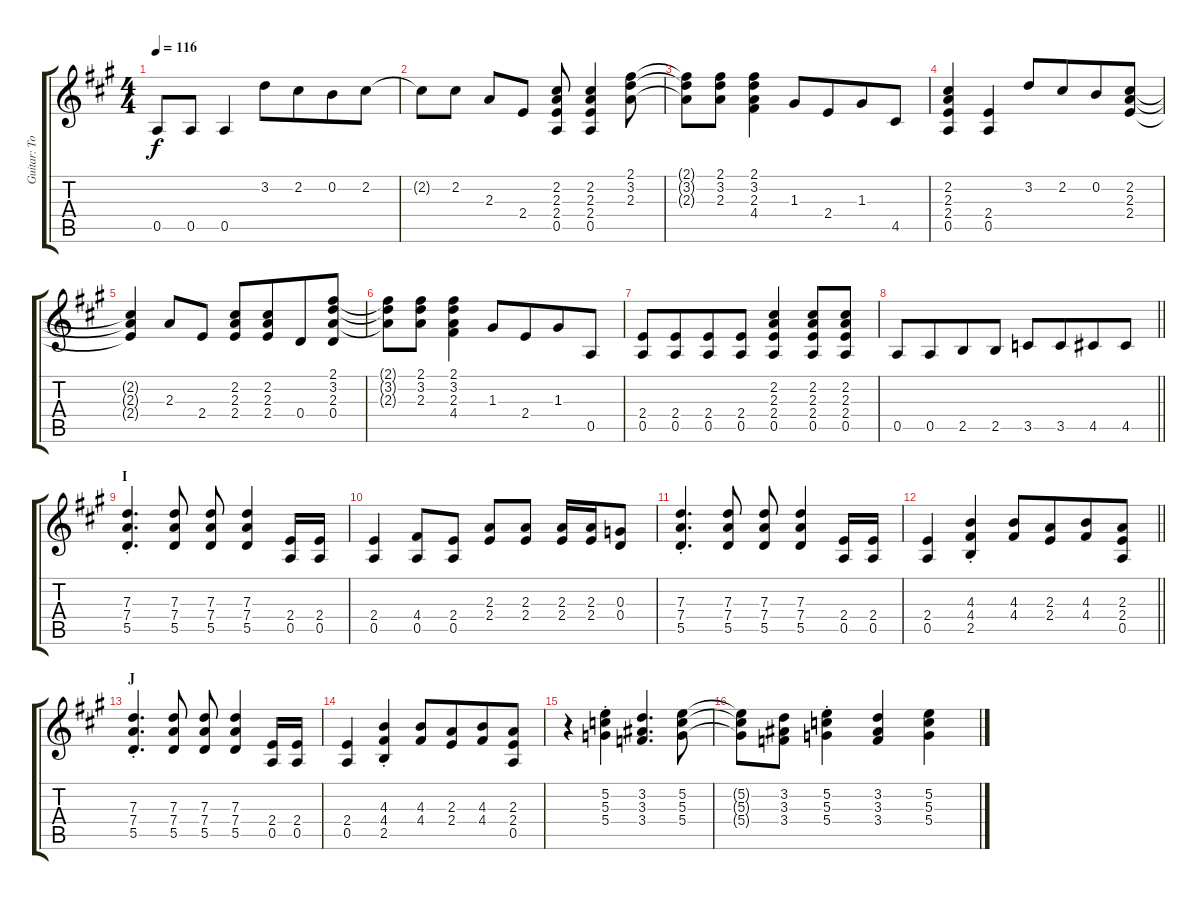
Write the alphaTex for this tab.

\track ("Guitar: Todd" "Guitar: To") {instrument distortionguitar}
\staff {score tabs}
\tuning (E4 B3 G3 D3 A2 E2) {hide}
\ts (4 4)
\tempo 116
\clef g2
\ks a
0.5.8{dy f} 0.5.8 0.5.4 3.2.8 2.2.8{beam merge} 0.2.8 2.2.8 |
2.2{t}.8 2.2.8 2.3.8 2.4.8 (2.2 2.3 2.4 0.5).8 (2.2 2.3 2.4 0.5).4 (2.1 3.2 2.3).8 |
(2.1{t} 3.2{t} 2.3{t}).8 (2.1 3.2 2.3).8 (2.1 3.2 2.3 4.4).4 1.3.8 2.4.8{beam merge} 1.3.8 4.5.8 |
(2.2 2.3 2.4 0.5).4 (2.4 0.5).4 3.2.8 2.2.8{beam merge} 0.2.8 (2.2 2.3 2.4).8 |
(2.2{t} 2.3{t} 2.4{t}).4 2.3.8 2.4.8 (2.2 2.3 2.4).8 (2.2 2.3 2.4).8{beam merge} 0.4.8 (2.1 3.2 2.3 0.4).8 |
(2.1{t} 3.2{t} 2.3{t}).8 (2.1 3.2 2.3).8 (2.1 3.2 2.3 4.4).4 1.3.8 2.4.8{beam merge} 1.3.8 0.5.8 |
(2.4 0.5).8 (2.4 0.5).8{beam merge} (2.4 0.5).8 (2.4 0.5).8 (2.2 2.3 2.4 0.5).4 (2.2 2.3 2.4 0.5).8 (2.2 2.3 2.4 0.5).8 |
\barLineRight lightlight
0.5.8 0.5.8{beam merge} 2.5.8 2.5.8 3.5.8 3.5.8{beam merge} 4.5.8 4.5.8 |
\section ("" "I")
(7.3{st} 7.4{st} 5.5{st}).4{d} (7.3 7.4 5.5).8 (7.3 7.4 5.5).8 (7.3 7.4 5.5).4 (2.4 0.5).16 (2.4 0.5).16 |
(2.4 0.5).4 (4.4 0.5).8 (2.4 0.5).8 (2.3 2.4).8 (2.3 2.4).8 (2.3 2.4).16 (2.3 2.4).16 (0.3 0.4).8 |
(7.3{st} 7.4{st} 5.5{st}).4{d} (7.3 7.4 5.5).8 (7.3 7.4 5.5).8 (7.3 7.4 5.5).4 (2.4 0.5).16 (2.4 0.5).16 |
\barLineRight lightlight
(2.4 0.5).4 (4.3{st} 4.4{st} 2.5{st}).4 (4.3 4.4).8 (2.3 2.4).8{beam merge} (4.3 4.4).8 (2.3 2.4 0.5).8 |
\section ("" "J")
(7.3{st} 7.4{st} 5.5{st}).4{d} (7.3 7.4 5.5).8 (7.3 7.4 5.5).8 (7.3 7.4 5.5).4 (2.4 0.5).16 (2.4 0.5).16 |
(2.4 0.5).4 (4.3{st} 4.4{st} 2.5{st}).4 (4.3 4.4).8 (2.3 2.4).8{beam merge} (4.3 4.4).8 (2.3 2.4 0.5).8 |
r.4 (5.2{st} 5.3{st} 5.4{st}).4 (3.2 3.3 3.4).4{d} (5.2 5.3 5.4).8 |
(5.2{t} 5.3{t} 5.4{t}).8 (3.2 3.3 3.4).8 (5.2{st} 5.3{st} 5.4{st}).4 (3.2 3.3 3.4).4 (5.2 5.3 5.4).4
